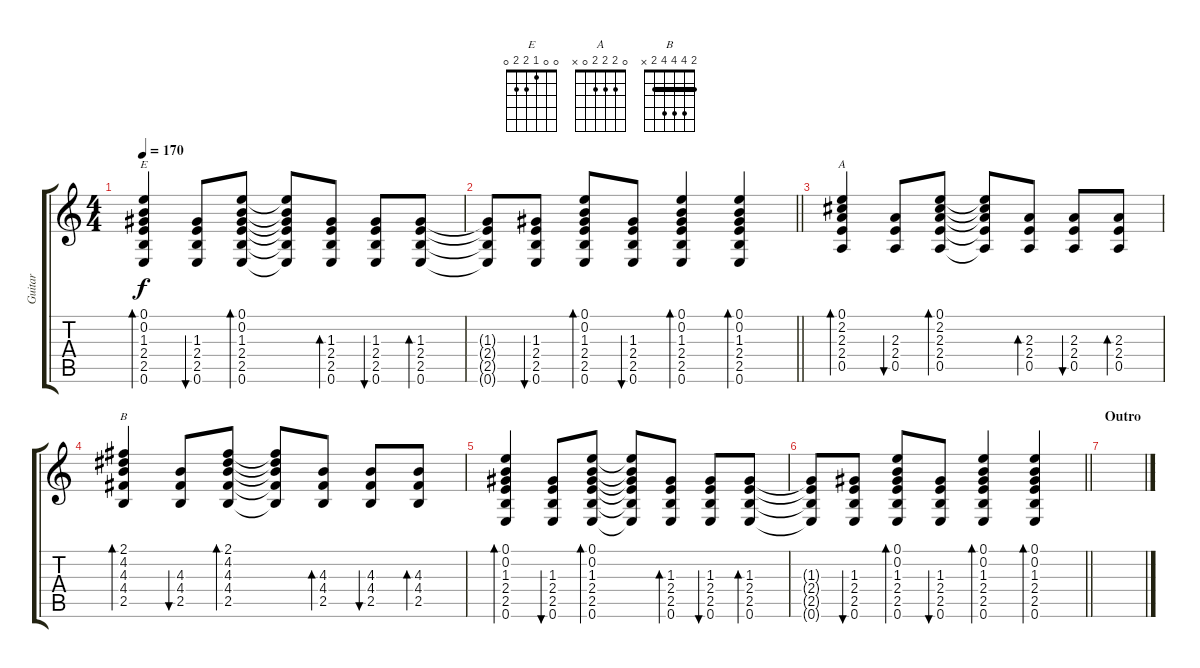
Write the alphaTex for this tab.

\track ("Guitar" "Guitar") {instrument acousticguitarsteel}
\staff {score tabs}
\tuning (E4 B3 G3 D3 A2 E2) {hide}
\chord ("E" 0 0 1 2 2 0)
\chord ("A" 0 2 2 2 0 x)
\chord ("B" 2 4 4 4 2 x) {barre 2}
\ts (4 4)
\tempo 170
\clef g2
\ks c
(0.1 0.2 1.3 2.4 2.5 0.6).4{bd 120 ch "E" dy f} (1.3 2.4 2.5 0.6).8{bu 120} (0.1 0.2 1.3 2.4 2.5 0.6).8{bd 120} (0.1{t} 0.2{t} 1.3{t} 2.4{t} 2.5{t} 0.6{t}).8 (1.3 2.4 2.5 0.6).8{bd 60} (1.3 2.4 2.5 0.6).8{bu 60} (1.3 2.4 2.5 0.6).8{bd 60} |
\barLineRight lightlight
(1.3{t} 2.4{t} 2.5{t} 0.6{t}).8 (1.3 2.4 2.5 0.6).8{bu 120} (0.1 0.2 1.3 2.4 2.5 0.6).8{bd 120} (1.3 2.4 2.5 0.6).8{bu 120} (0.1 0.2 1.3 2.4 2.5 0.6).4{bd 120} (0.1 0.2 1.3 2.4 2.5 0.6).4{bd 120} |
(0.1 2.2 2.3 2.4 0.5).4{bd 120 ch "A"} (2.3 2.4 0.5).8{bu 120} (0.1 2.2 2.3 2.4 0.5).8{bd 120} (0.1{t} 2.2{t} 2.3{t} 2.4{t} 0.5{t}).8 (2.3 2.4 0.5).8{bd 60} (2.3 2.4 0.5).8{bu 60} (2.3 2.4 0.5).8{bd 60} |
(2.1 4.2 4.3 4.4 2.5).4{bd 120 ch "B"} (4.3 4.4 2.5).8{bu 120} (2.1 4.2 4.3 4.4 2.5).8{bd 120} (2.1{t} 4.2{t} 4.3{t} 4.4{t} 2.5{t}).8 (4.3 4.4 2.5).8{bd 60} (4.3 4.4 2.5).8{bu 60} (4.3 4.4 2.5).8{bd 60} |
(0.1 0.2 1.3 2.4 2.5 0.6).4{bd 120} (1.3 2.4 2.5 0.6).8{bu 120} (0.1 0.2 1.3 2.4 2.5 0.6).8{bd 120} (0.1{t} 0.2{t} 1.3{t} 2.4{t} 2.5{t} 0.6{t}).8 (1.3 2.4 2.5 0.6).8{bd 60} (1.3 2.4 2.5 0.6).8{bu 60} (1.3 2.4 2.5 0.6).8{bd 60} |
\barLineRight lightlight
(1.3{t} 2.4{t} 2.5{t} 0.6{t}).8 (1.3 2.4 2.5 0.6).8{bu 120} (0.1 0.2 1.3 2.4 2.5 0.6).8{bd 120} (1.3 2.4 2.5 0.6).8{bu 120} (0.1 0.2 1.3 2.4 2.5 0.6).4{bd 120} (0.1 0.2 1.3 2.4 2.5 0.6).4{bd 120} |
\section ("" "Outro")
